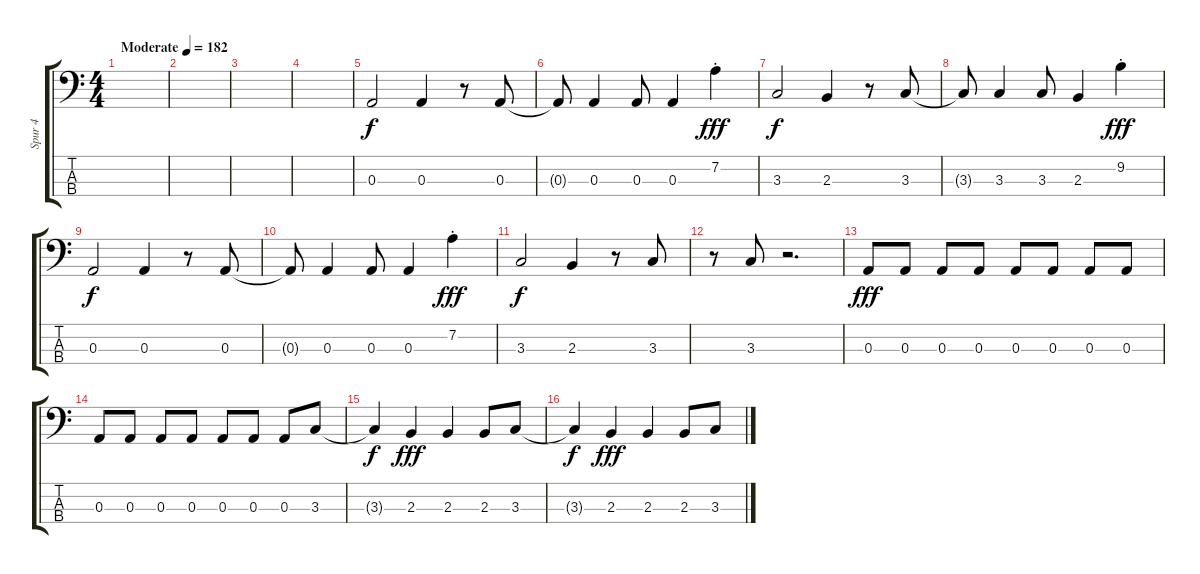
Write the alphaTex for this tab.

\track ("Spur 4" "Spur 4") {instrument electricbasspick}
\staff {score tabs}
\tuning (G2 D2 A1 E1) {hide}
\ts (4 4)
\tempo (182 "Moderate")
\clef f4
\ks c
|
|
|
|
0.3.2 0.3.4 r.8 0.3.8 |
0.3{t}.8 0.3.4 0.3.8 0.3.4 7.2{st}.4{dy fff instrument slapbass1} |
3.3.2{dy f instrument electricbasspick} 2.3.4 r.8 3.3.8 |
3.3{t}.8 3.3.4 3.3.8 2.3.4 9.2{st}.4{dy fff instrument slapbass1} |
0.3.2{dy f instrument electricbasspick} 0.3.4 r.8 0.3.8 |
0.3{t}.8 0.3.4 0.3.8 0.3.4 7.2{st}.4{dy fff instrument slapbass1} |
3.3.2{dy f instrument electricbasspick} 2.3.4 r.8 3.3.8 |
r.8 3.3.8 r.2{d} |
0.3.8{dy fff} 0.3.8 0.3.8 0.3.8 0.3.8 0.3.8 0.3.8 0.3.8 |
0.3.8 0.3.8 0.3.8 0.3.8 0.3.8 0.3.8 0.3.8 3.3.8 |
3.3{t}.4{dy f} 2.3.4{dy fff} 2.3.4 2.3.8 3.3.8 |
3.3{t}.4{dy f} 2.3.4{dy fff} 2.3.4 2.3.8 3.3.8
